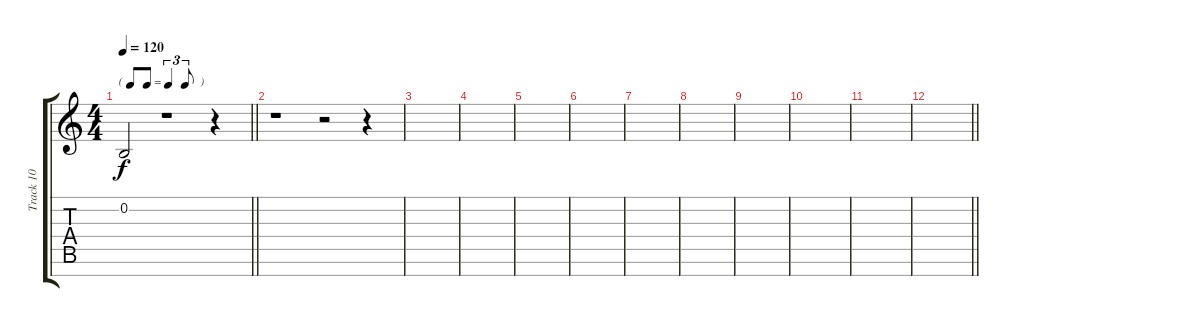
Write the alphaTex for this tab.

\track ("Track 10" "Track 10") {instrument lead2sawtooth}
\staff {score tabs}
\tuning (E4 B3 G3 D3 A2 E2 B1) {hide}
\ts (4 4)
\tf triplet8th
\tempo 120
\clef g2
\barLineRight lightlight
\ks c
0.2.2{dy f} r.1 r.4 |
r.1 r.2 r.4 |
|
|
|
|
|
|
|
|
|
\barLineRight lightlight
